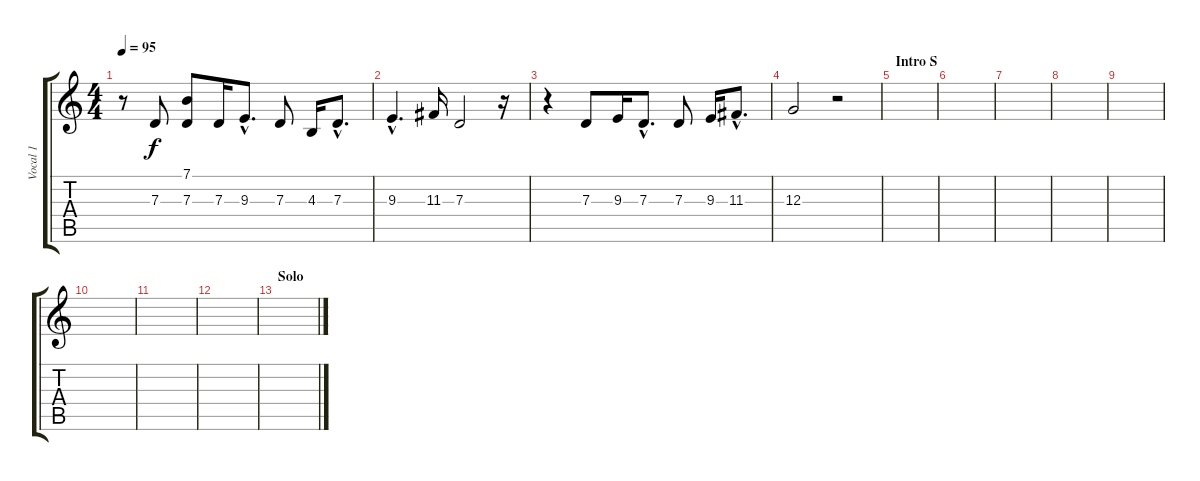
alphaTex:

\track ("Vocal 1" "Vocal 1") {instrument synthbrass1}
\staff {score tabs}
\tuning (E4 B3 G3 D3 A2 E2) {hide}
\ts (4 4)
\tempo 95
\clef g2
\ks c
r.8{dy f} 7.3.8 (7.1{t} 7.3).8 7.3.16 9.3{hac}.8{d} 7.3.8 4.3.16 7.3{hac}.8{d} |
9.3{hac}.4{d} 11.3.16 7.3.2 r.16 |
r.4 7.3.8 9.3.16 7.3{hac}.8{d} 7.3.8 9.3.16 11.3{hac}.8{d} |
12.3.2 r.2 |
\section ("" "Intro S")
|
|
|
|
|
|
|
|
\section ("" "Solo")
